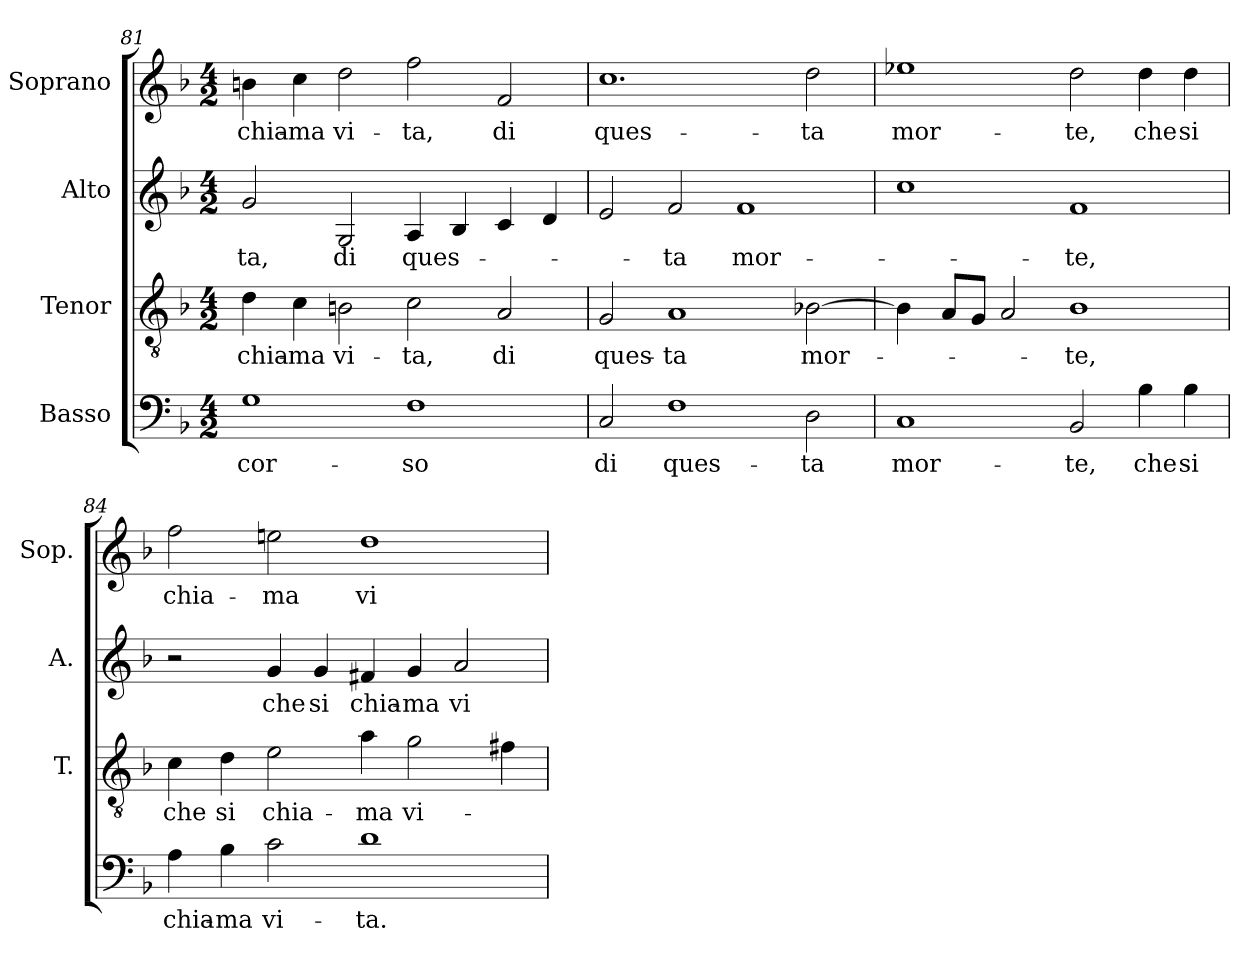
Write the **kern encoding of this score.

**kern	**text	**kern	**text	**kern	**text	**kern	**text
*part4	*part4	*part3	*part3	*part2	*part2	*part1	*part1
*staff4	*staff4	*staff3	*staff3	*staff2	*staff2	*staff1	*staff1
*I"Basso	*	*I"Tenor	*	*I"Alto	*	*I"Soprano	*
*	*	*I'T.	*	*I'A.	*	*I'Sop.	*
!!LO:LB:g=z
*clefF4	*	*clefGv2	*	*clefG2	*	*clefG2	*
*	*	*ITrd7c12	*	*	*	*	*
*k[b-]	*	*k[b-]	*	*k[b-]	*	*k[b-]	*
*F:	*	*F:	*	*F:	*	*F:	*
*M4/2	*	*M4/2	*	*M4/2	*	*M4/2	*
=81	=81	=81	=81	=81	=81	=81	=81
!	!LO:LY:b:color=#000000	!	!	!	!	!	!
!	!	!	!LO:LY:b:color=#000000	!	!	!	!
!	!	!	!	!	!LO:LY:b:color=#000000	!	!
!	!	!	!	!	!	!	!LO:LY:b:color=#000000
1Gi	cor-	4Di\	chia-	2gi/	-ta,	4bni\	chia-
!	!	!	!LO:LY:b:color=#000000	!	!	!	!
!	!	!	!	!	!	!	!LO:LY:b:color=#000000
.	.	4Ci\	-ma	.	.	4cci\	-ma
!	!	!	!LO:LY:b:color=#000000	!	!	!	!
!	!	!	!	!	!LO:LY:b:color=#000000	!	!
!	!	!	!	!	!	!	!LO:LY:b:color=#000000
.	.	2BBni\	vi-	2Gi/	di	2ddi\	vi-
!	!LO:LY:b:color=#000000	!	!	!	!	!	!
!	!	!	!LO:LY:b:color=#000000	!	!	!	!
!	!	!	!	!	!LO:LY:b:color=#000000	!	!
!	!	!	!	!	!	!	!LO:LY:b:color=#000000
1Fi	-so	2Ci\	-ta,	4Ai/	ques-	2ffi\	-ta,
.	.	.	.	4B-i/	.	.	.
!	!	!	!LO:LY:b:color=#000000	!	!	!	!
!	!	!	!	!	!	!	!LO:LY:b:color=#000000
.	.	2AAi/	di	4ci/	.	2fi/	di
.	.	.	.	4di/	.	.	.
=82	=82	=82	=82	=82	=82	=82	=82
!	!LO:LY:b:color=#000000	!	!	!	!	!	!
!	!	!	!LO:LY:b:color=#000000	!	!	!	!
!	!	!	!	!	!	!	!LO:LY:b:color=#000000
2Ci/	di	2GGi/	ques-	2ei/	.	1.cci	ques-
!	!LO:LY:b:color=#000000	!	!	!	!	!	!
!	!	!	!LO:LY:b:color=#000000	!	!	!	!
!	!	!	!	!	!LO:LY:b:color=#000000	!	!
1Fi	ques-	1AAi	-ta	2fi/	-ta	.	.
!	!	!	!	!	!LO:LY:b:color=#000000	!	!
.	.	.	.	1fi	mor-	.	.
!	!LO:LY:b:color=#000000	!	!	!	!	!	!
!	!	!	!LO:LY:b:color=#000000	!	!	!	!
!	!	!	!	!	!	!	!LO:LY:b:color=#000000
2Di\	-ta	[>2BB-Xi\	mor-	.	.	2ddi\	-ta
=83	=83	=83	=83	=83	=83	=83	=83
!	!LO:LY:b:color=#000000	!	!	!	!	!	!
!	!	!	!	!	!	!	!LO:LY:b:color=#000000
1Ci	mor-	4BB-i\]	.	1cci	.	1ee-Xi	mor-
.	.	8AAi/L	.	.	.	.	.
.	.	8GGi/J	.	.	.	.	.
.	.	2AAi/	.	.	.	.	.
!	!LO:LY:b:color=#000000	!	!	!	!	!	!
!	!	!	!LO:LY:b:color=#000000	!	!	!	!
!	!	!	!	!	!LO:LY:b:color=#000000	!	!
!	!	!	!	!	!	!	!LO:LY:b:color=#000000
2BB-i/	-te,	1BB-i	-te,	1fi	-te,	2ddi\	-te,
!	!LO:LY:b:color=#000000	!	!	!	!	!	!
!	!	!	!	!	!	!	!LO:LY:b:color=#000000
4B-i\	che	.	.	.	.	4ddi\	che
!	!LO:LY:b:color=#000000	!	!	!	!	!	!
!	!	!	!	!	!	!	!LO:LY:b:color=#000000
4B-i\	si	.	.	.	.	4ddi\	si
=84	=84	=84	=84	=84	=84	=84	=84
!	!LO:LY:b:color=#000000	!	!	!	!	!	!
!	!	!	!LO:LY:b:color=#000000	!	!	!	!
!	!	!	!	!	!	!	!LO:LY:b:color=#000000
4Ai\	chia-	4Ci\	che	2r	.	2ffi\	chia-
!	!LO:LY:b:color=#000000	!	!	!	!	!	!
!	!	!	!LO:LY:b:color=#000000	!	!	!	!
4B-i\	-ma	4Di\	si	.	.	.	.
!	!LO:LY:b:color=#000000	!	!	!	!	!	!
!	!	!	!LO:LY:b:color=#000000	!	!	!	!
!	!	!	!	!	!LO:LY:b:color=#000000	!	!
!	!	!	!	!	!	!	!LO:LY:b:color=#000000
2ci\	vi-	2Ei\	chia-	4gi/	che	2eeni\	-ma
!	!	!	!	!	!LO:LY:b:color=#000000	!	!
.	.	.	.	4gi/	si	.	.
!	!LO:LY:b:color=#000000	!	!	!	!	!	!
!	!	!	!LO:LY:b:color=#000000	!	!	!	!
!	!	!	!	!	!LO:LY:b:color=#000000	!	!
!	!	!	!	!	!	!	!LO:LY:b:color=#000000
1di	-ta.	4Ai\	-ma	4f#Xi/	chia-	1ddi	vi-
!	!	!	!LO:LY:b:color=#000000	!	!	!	!
!	!	!	!	!	!LO:LY:b:color=#000000	!	!
.	.	2Gi\	vi-	4gi/	-ma	.	.
!	!	!	!	!	!LO:LY:b:color=#000000	!	!
.	.	.	.	2ai/	vi-	.	.
.	.	4F#Xi\	.	.	.	.	.
=	=	=	=	=	=	=	=
*-	*-	*-	*-	*-	*-	*-	*-
